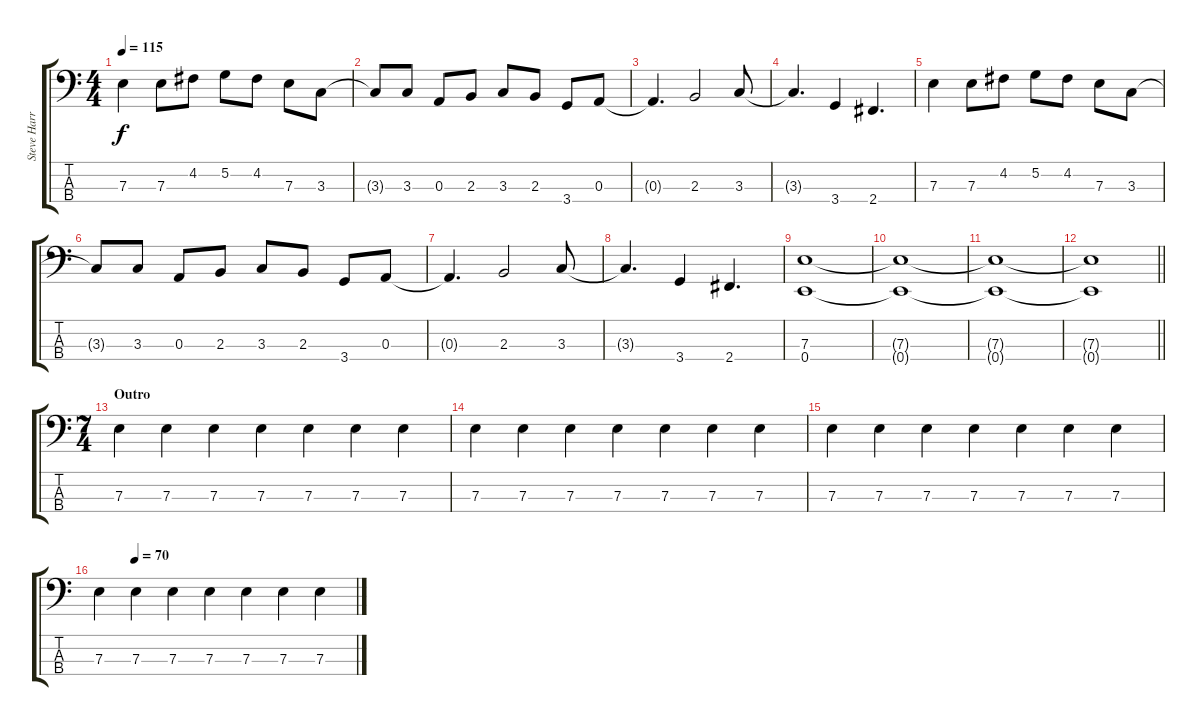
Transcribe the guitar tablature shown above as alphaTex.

\track ("Steve Harris" "Steve Harr") {instrument electricbassfinger}
\staff {score tabs}
\tuning (G2 D2 A1 E1) {hide}
\ts (4 4)
\tempo 115
\clef f4
\ks c
7.3.4{dy f} 7.3.8 4.2.8 5.2.8 4.2.8 7.3.8 3.3.8 |
3.3{t}.8 3.3.8 0.3.8 2.3.8 3.3.8 2.3.8 3.4.8 0.3.8 |
0.3{t}.4{d} 2.3.2 3.3.8 |
3.3{t}.4{d} 3.4.4 2.4.4{d} |
7.3.4 7.3.8 4.2.8 5.2.8 4.2.8 7.3.8 3.3.8 |
3.3{t}.8 3.3.8 0.3.8 2.3.8 3.3.8 2.3.8 3.4.8 0.3.8 |
0.3{t}.4{d} 2.3.2 3.3.8 |
3.3{t}.4{d} 3.4.4 2.4.4{d} |
(7.3 0.4).1 |
(7.3{t} 0.4{t}).1 |
(7.3{t} 0.4{t}).1 |
\barLineRight lightlight
(7.3{t} 0.4{t}).1 |
\ts (7 4)
\section ("" "Outro")
7.3.4{volume 7} 7.3.4 7.3.4 7.3.4 7.3.4 7.3.4 7.3.4 |
7.3.4 7.3.4 7.3.4 7.3.4 7.3.4 7.3.4 7.3.4 |
7.3.4 7.3.4 7.3.4 7.3.4 7.3.4 7.3.4 7.3.4 |
\tempo (70 0.14285714285714285)
7.3.4 7.3.4 7.3.4 7.3.4 7.3.4 7.3.4 7.3.4
